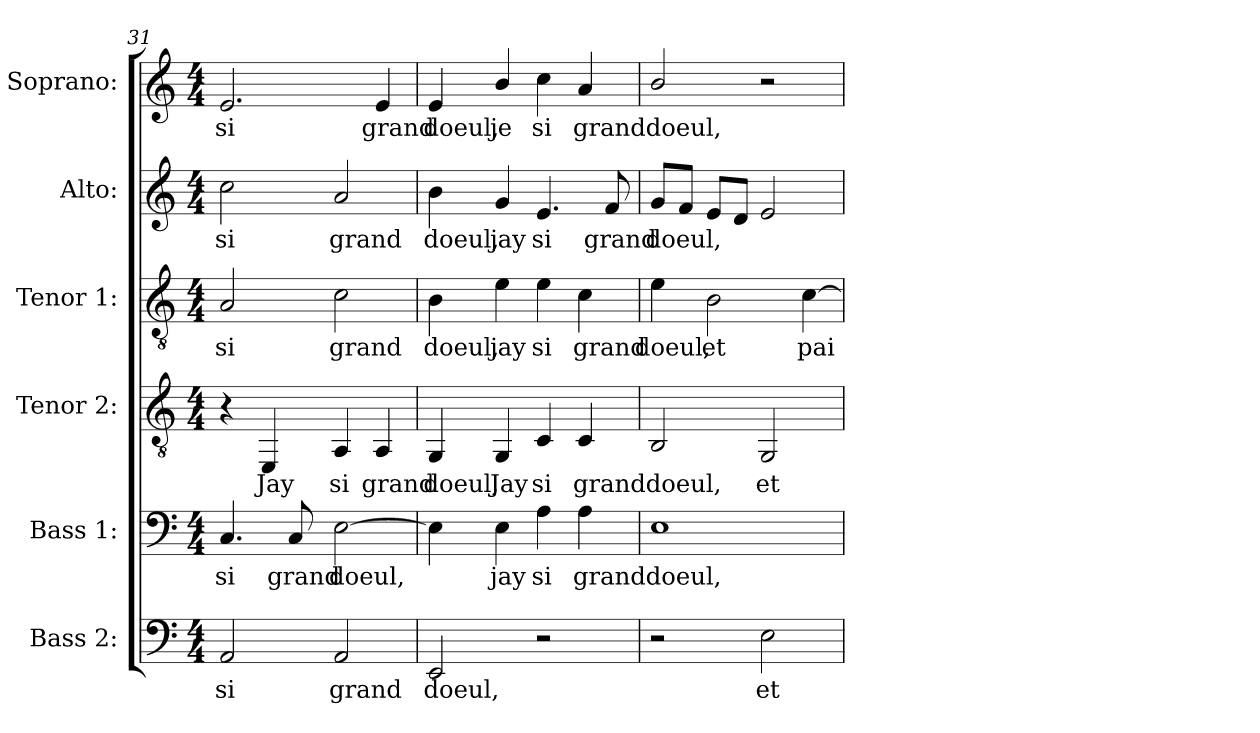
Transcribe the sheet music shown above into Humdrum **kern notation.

**kern	**text	**kern	**text	**kern	**text	**kern	**text	**kern	**text	**kern	**text
*part6	*part6	*part5	*part5	*part4	*part4	*part3	*part3	*part2	*part2	*part1	*part1
*staff6	*staff6	*staff5	*staff5	*staff4	*staff4	*staff3	*staff3	*staff2	*staff2	*staff1	*staff1
*I"Bass 2:	*	*I"Bass 1:	*	*I"Tenor 2:	*	*I"Tenor 1:	*	*I"Alto:	*	*I"Soprano:	*
*I'B.	*	*I'B.	*	*I'Tenor	*	*	*	*I'Alto 1	*	*I'S.	*
*clefF4	*	*clefF4	*	*clefGv2	*	*clefGv2	*	*clefG2	*	*clefG2	*
*	*	*	*	*	*	*ITrd7c12	*	*	*	*	*
*k[]	*	*k[]	*	*k[]	*	*k[]	*	*k[]	*	*k[]	*
*a:	*	*a:	*	*a:	*	*a:	*	*a:	*	*a:	*
*M4/4	*	*M4/4	*	*M4/4	*	*M4/4	*	*M4/4	*	*M4/4	*
=31	=31	=31	=31	=31	=31	=31	=31	=31	=31	=31	=31
!	!LO:LY:b:color=#000000	!	!	!	!	!	!	!	!	!	!
!	!	!	!LO:LY:b:color=#000000	!	!	!	!	!	!	!	!
!	!	!	!	!	!	!	!LO:LY:b:color=#000000	!	!	!	!
!	!	!	!	!	!	!	!	!	!LO:LY:b:color=#000000	!	!
!	!	!	!	!	!	!	!	!	!	!	!LO:LY:b:color=#000000
2AAi/	si	4.Ci/	si	4r	.	2AAi/	si	2cci\	si	2.ei/	si
!	!	!	!	!	!LO:LY:b:color=#000000	!	!	!	!	!	!
.	.	.	.	4EEi/	Jay	.	.	.	.	.	.
!	!	!	!LO:LY:b:color=#000000	!	!	!	!	!	!	!	!
.	.	8Ci/	grand	.	.	.	.	.	.	.	.
!	!LO:LY:b:color=#000000	!	!	!	!	!	!	!	!	!	!
!	!	!	!LO:LY:b:color=#000000	!	!	!	!	!	!	!	!
!	!	!	!	!	!LO:LY:b:color=#000000	!	!	!	!	!	!
!	!	!	!	!	!	!	!LO:LY:b:color=#000000	!	!	!	!
!	!	!	!	!	!	!	!	!	!LO:LY:b:color=#000000	!	!
2AAi/	grand	[2Ei\	doeul,	4AAi/	si	2Ci\	grand	2ai/	grand	.	.
!	!	!	!	!	!LO:LY:b:color=#000000	!	!	!	!	!	!
!	!	!	!	!	!	!	!	!	!	!	!LO:LY:b:color=#000000
.	.	.	.	4AAi/	grand	.	.	.	.	4ei/	grand
=32	=32	=32	=32	=32	=32	=32	=32	=32	=32	=32	=32
!	!LO:LY:b:color=#000000	!	!	!	!	!	!	!	!	!	!
!	!	!	!	!	!LO:LY:b:color=#000000	!	!	!	!	!	!
!	!	!	!	!	!	!	!LO:LY:b:color=#000000	!	!	!	!
!	!	!	!	!	!	!	!	!	!LO:LY:b:color=#000000	!	!
!	!	!	!	!	!	!	!	!	!	!	!LO:LY:b:color=#000000
2EEi/	doeul,	4Ei\]	.	4GGi/	doeul,	4BBi\	doeul,	4bi\	doeul,	4ei/	doeul,
!	!	!	!LO:LY:b:color=#000000	!	!	!	!	!	!	!	!
!	!	!	!	!	!LO:LY:b:color=#000000	!	!	!	!	!	!
!	!	!	!	!	!	!	!LO:LY:b:color=#000000	!	!	!	!
!	!	!	!	!	!	!	!	!	!LO:LY:b:color=#000000	!	!
!	!	!	!	!	!	!	!	!	!	!	!LO:LY:b:color=#000000
.	.	4Ei\	jay	4GGi/	Jay	4Ei\	jay	4gi/	jay	4bi/	je
!	!	!	!LO:LY:b:color=#000000	!	!	!	!	!	!	!	!
!	!	!	!	!	!LO:LY:b:color=#000000	!	!	!	!	!	!
!	!	!	!	!	!	!	!LO:LY:b:color=#000000	!	!	!	!
!	!	!	!	!	!	!	!	!	!LO:LY:b:color=#000000	!	!
!	!	!	!	!	!	!	!	!	!	!	!LO:LY:b:color=#000000
2r	.	4Ai\	si	4Ci/	si	4Ei\	si	4.ei/	si	4cci\	si
!	!	!	!LO:LY:b:color=#000000	!	!	!	!	!	!	!	!
!	!	!	!	!	!LO:LY:b:color=#000000	!	!	!	!	!	!
!	!	!	!	!	!	!	!LO:LY:b:color=#000000	!	!	!	!
!	!	!	!	!	!	!	!	!	!	!	!LO:LY:b:color=#000000
.	.	4Ai\	grand	4Ci/	grand	4Ci\	grand	.	.	4ai/	grand
!	!	!	!	!	!	!	!	!	!LO:LY:b:color=#000000	!	!
.	.	.	.	.	.	.	.	8fi/	grand	.	.
=33	=33	=33	=33	=33	=33	=33	=33	=33	=33	=33	=33
!	!	!	!LO:LY:b:color=#000000	!	!	!	!	!	!	!	!
!	!	!	!	!	!LO:LY:b:color=#000000	!	!	!	!	!	!
!	!	!	!	!	!	!	!LO:LY:b:color=#000000	!	!	!	!
!	!	!	!	!	!	!	!	!	!LO:LY:b:color=#000000	!	!
!	!	!	!	!	!	!	!	!	!	!	!LO:LY:b:color=#000000
2r	.	1Ei	doeul,	2BBi/	doeul,	4Ei\	doeul,	8gi/L	doeul,	2bi/	doeul,
.	.	.	.	.	.	.	.	8fi/J	.	.	.
!	!	!	!	!	!	!	!LO:LY:b:color=#000000	!	!	!	!
.	.	.	.	.	.	2BBi\	et	8ei/L	.	.	.
.	.	.	.	.	.	.	.	8di/J	.	.	.
!	!LO:LY:b:color=#000000	!	!	!	!	!	!	!	!	!	!
!	!	!	!	!	!LO:LY:b:color=#000000	!	!	!	!	!	!
2Ei\	et	.	.	2GGi/	et	.	.	2ei/	.	2r	.
!	!	!	!	!	!	!	!LO:LY:b:color=#000000	!	!	!	!
.	.	.	.	.	.	[4Ci\	pai-	.	.	.	.
=	=	=	=	=	=	=	=	=	=	=	=
*-	*-	*-	*-	*-	*-	*-	*-	*-	*-	*-	*-
